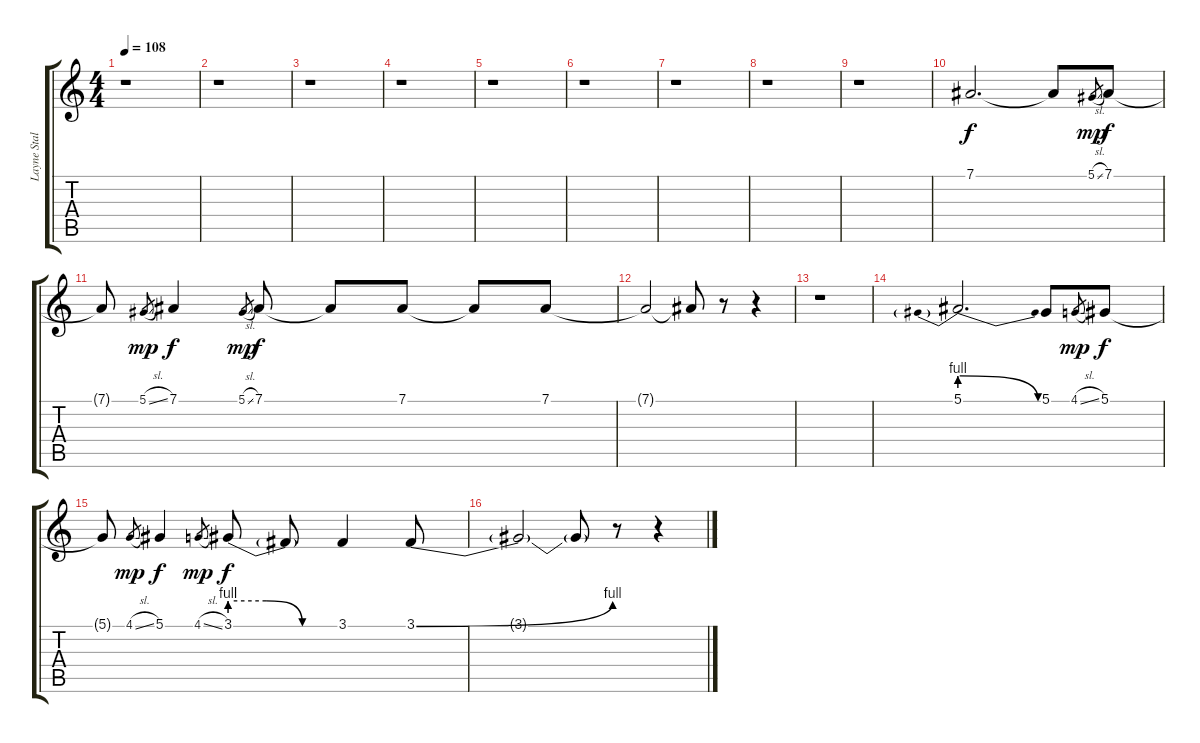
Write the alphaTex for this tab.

\track ("Layne Staley - Vocals" "Layne Stal") {instrument tremolostrings}
\staff {score tabs}
\tuning (Eb4 Bb3 Gb3 Db3 Ab2 Eb2) {hide}
\ts (4 4)
\tempo 108
\clef g2
\ks c
r.1{dy f} |
r.1 |
r.1 |
r.1 |
r.1 |
r.1 |
r.1 |
r.1 |
r.1 |
7.1.2{d} 7.1{t}.8 5.1{sl}.8{gr dy mp} 7.1.8{dy f} |
7.1{t}.8 5.1{sl}.8{gr dy mp} 7.1.4{dy f} 5.1{sl}.8{gr dy mp} 7.1.8{dy f} 7.1{t}.8 7.1.8 7.1{t}.8 7.1.8 |
7.1{t}.2 7.1{t}.8 r.8 r.4 |
r.1 |
5.1{be (prebendrelease 0 4 60 0)}.2{d} 5.1.8 4.1{sl}.8{gr dy mp} 5.1.8{dy f} |
5.1{t}.8 4.1{sl}.8{gr dy mp} 5.1.4{dy f} 4.1{sl}.8{gr dy mp} 3.1{be (custom 0 4 20 4 40 0 60 0)}.8{dy f} 3.1{t}.8 3.1.4 3.1{be (bend 0 0 60 4)}.8 |
3.1{t}.2 3.1{t}.8 r.8 r.4
